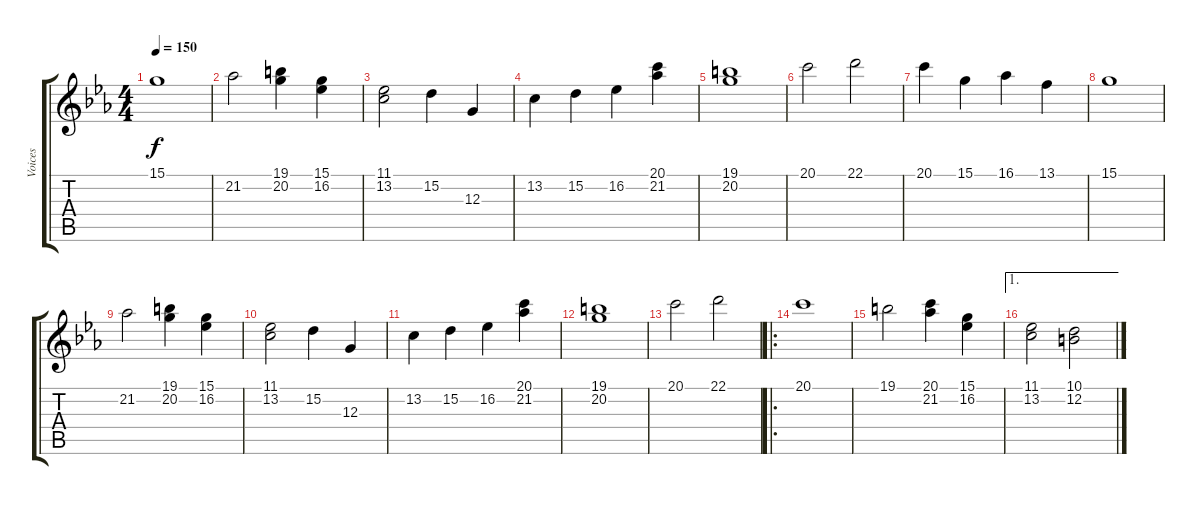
\track ("Voices" "Voices") {instrument piccolo}
\staff {score tabs}
\tuning (E4 B3 G3 D3 A2 E2) {hide}
\ts (4 4)
\tempo 150
\clef g2
\ks cminor
15.1.1{dy f} |
21.2.2 (19.1 20.2).4 (15.1 16.2).4 |
(11.1 13.2).2 15.2.4 12.3.4 |
13.2.4 15.2.4 16.2.4 (20.1 21.2).4 |
(19.1 20.2).1 |
20.1.2 22.1.2 |
20.1.4 15.1.4 16.1.4 13.1.4 |
15.1.1 |
21.2.2 (19.1 20.2).4 (15.1 16.2).4 |
(11.1 13.2).2 15.2.4 12.3.4 |
13.2.4 15.2.4 16.2.4 (20.1 21.2).4 |
(19.1 20.2).1 |
20.1.2 22.1.2 |
\ro
20.1.1 |
19.1.2 (20.1 21.2).4 (15.1 16.2).4 |
\ae 1
(11.1 13.2).2 (10.1 12.2).2
